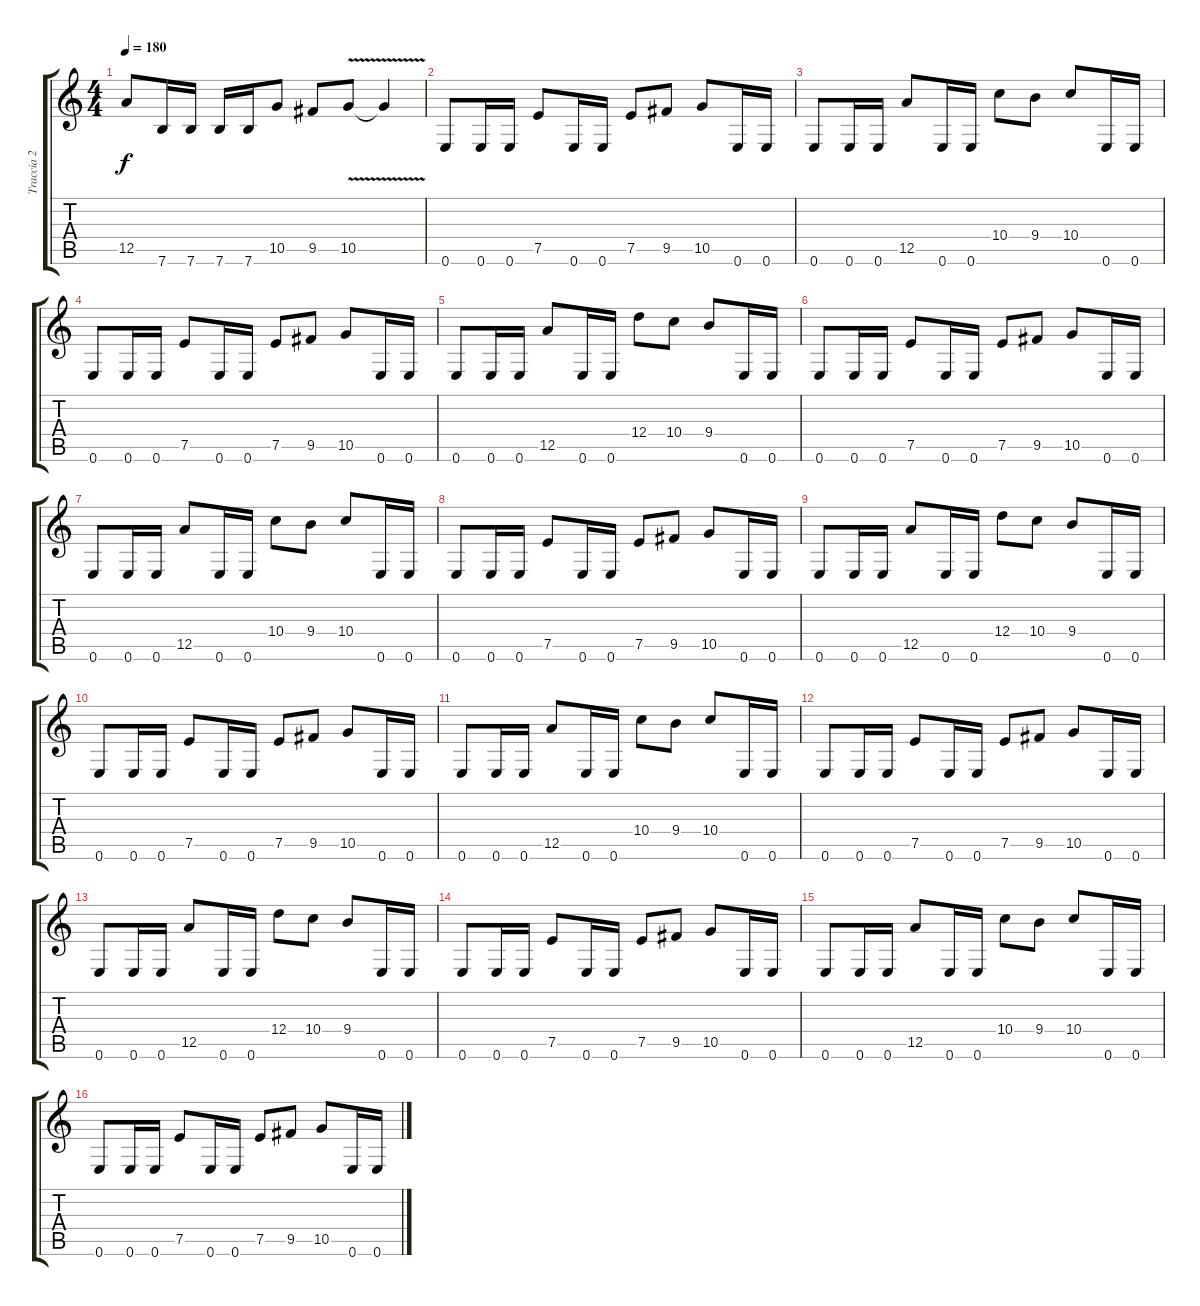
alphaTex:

\track ("Traccia 2" "Traccia 2") {instrument distortionguitar}
\staff {score tabs}
\tuning (E4 B3 G3 D3 A2 E2) {hide}
\ts (4 4)
\tempo 180
\clef g2
\ks c
12.5.8{dy f} 7.6.16 7.6.16 7.6.16 7.6.16 10.5.8 9.5.8 10.5{v}.8 10.5{t}.4 |
0.6.8 0.6.16 0.6.16 7.5.8 0.6.16 0.6.16 7.5.8 9.5.8 10.5.8 0.6.16 0.6.16 |
0.6.8 0.6.16 0.6.16 12.5.8 0.6.16 0.6.16 10.4.8 9.4.8 10.4.8 0.6.16 0.6.16 |
0.6.8 0.6.16 0.6.16 7.5.8 0.6.16 0.6.16 7.5.8 9.5.8 10.5.8 0.6.16 0.6.16 |
0.6.8 0.6.16 0.6.16 12.5.8 0.6.16 0.6.16 12.4.8 10.4.8 9.4.8 0.6.16 0.6.16 |
0.6.8 0.6.16 0.6.16 7.5.8 0.6.16 0.6.16 7.5.8 9.5.8 10.5.8 0.6.16 0.6.16 |
0.6.8 0.6.16 0.6.16 12.5.8 0.6.16 0.6.16 10.4.8 9.4.8 10.4.8 0.6.16 0.6.16 |
0.6.8 0.6.16 0.6.16 7.5.8 0.6.16 0.6.16 7.5.8 9.5.8 10.5.8 0.6.16 0.6.16 |
0.6.8 0.6.16 0.6.16 12.5.8 0.6.16 0.6.16 12.4.8 10.4.8 9.4.8 0.6.16 0.6.16 |
0.6.8 0.6.16 0.6.16 7.5.8 0.6.16 0.6.16 7.5.8 9.5.8 10.5.8 0.6.16 0.6.16 |
0.6.8 0.6.16 0.6.16 12.5.8 0.6.16 0.6.16 10.4.8 9.4.8 10.4.8 0.6.16 0.6.16 |
0.6.8 0.6.16 0.6.16 7.5.8 0.6.16 0.6.16 7.5.8 9.5.8 10.5.8 0.6.16 0.6.16 |
0.6.8 0.6.16 0.6.16 12.5.8 0.6.16 0.6.16 12.4.8 10.4.8 9.4.8 0.6.16 0.6.16 |
0.6.8 0.6.16 0.6.16 7.5.8 0.6.16 0.6.16 7.5.8 9.5.8 10.5.8 0.6.16 0.6.16 |
0.6.8 0.6.16 0.6.16 12.5.8 0.6.16 0.6.16 10.4.8 9.4.8 10.4.8 0.6.16 0.6.16 |
0.6.8 0.6.16 0.6.16 7.5.8 0.6.16 0.6.16 7.5.8 9.5.8 10.5.8 0.6.16 0.6.16
